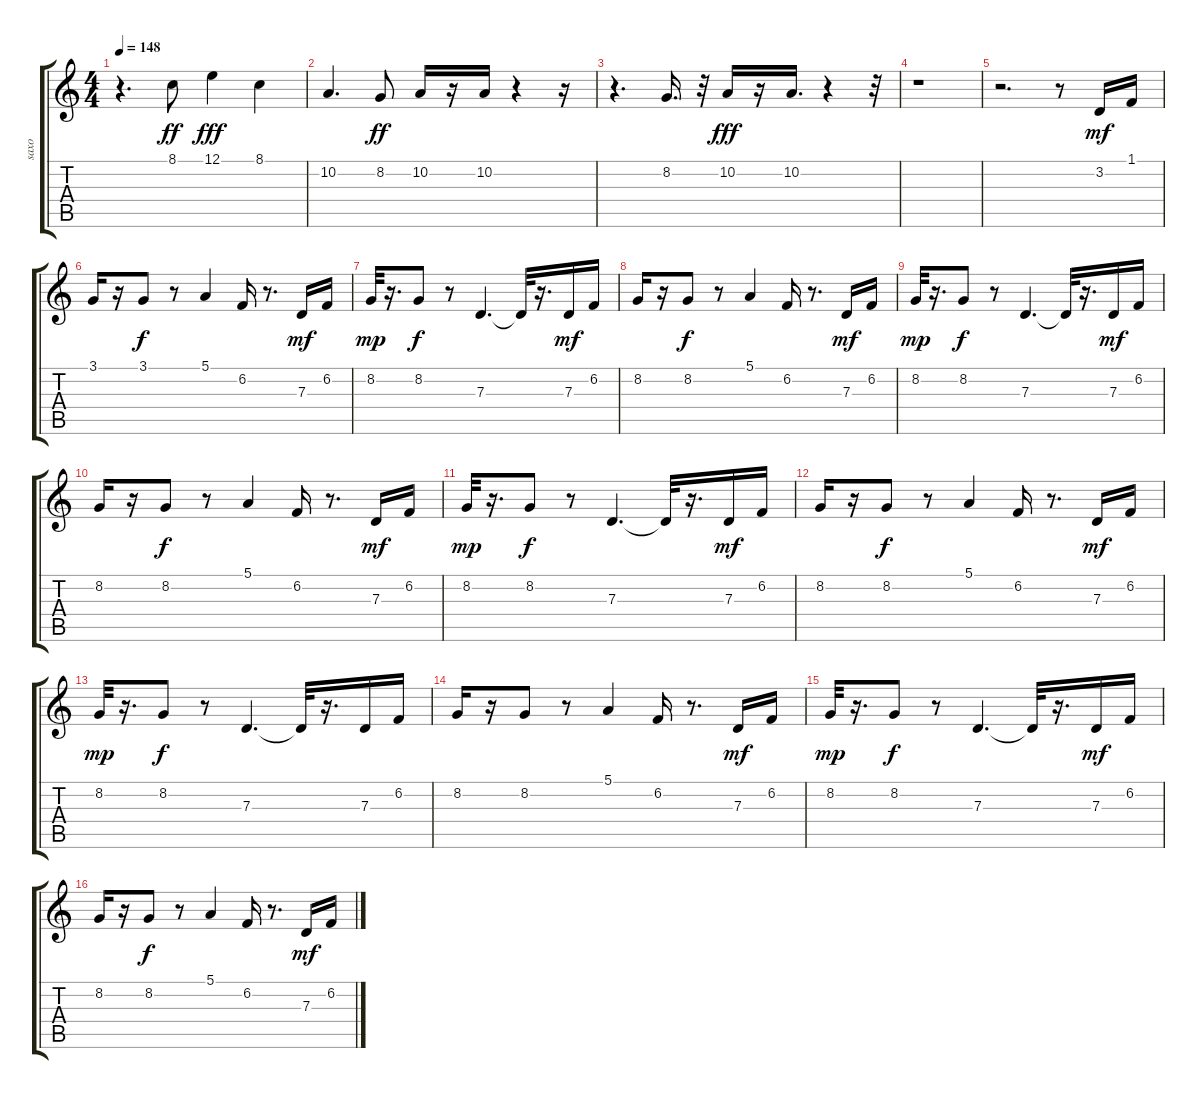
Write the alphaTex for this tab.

\track ("saxo                " "saxo      ") {instrument tenorsax}
\staff {score tabs}
\tuning (E4 B3 G3 D3 A2 E2) {hide}
\ts (4 4)
\tempo 148
\clef g2
\ks c
r.4{d dy fff} 8.1.8{dy ff} 12.1.4{dy fff} 8.1.4 |
10.2.4{d} 8.2.8{dy ff} 10.2.16 r.16 10.2.16 r.4 r.16 |
r.4{d} 8.2.16{d} r.32 10.2.16{dy fff} r.16 10.2.16{d} r.4 r.32 |
r.1 |
r.2{d} r.8 3.2.16{dy mf} 1.1.16 |
3.1.16 r.16 3.1.8{dy f} r.8 5.1.4 6.2.16 r.8{d} 7.3.16{dy mf} 6.2.16 |
8.2.32{dy mp} r.16{d} 8.2.8{dy f} r.8 7.3.4{d} 7.3{t}.32 r.16{d} 7.3.16{dy mf} 6.2.16 |
8.2.16 r.16 8.2.8{dy f} r.8 5.1.4 6.2.16 r.8{d} 7.3.16{dy mf} 6.2.16 |
8.2.32{dy mp} r.16{d} 8.2.8{dy f} r.8 7.3.4{d} 7.3{t}.32 r.16{d} 7.3.16{dy mf} 6.2.16 |
8.2.16 r.16 8.2.8{dy f} r.8 5.1.4 6.2.16 r.8{d} 7.3.16{dy mf} 6.2.16 |
8.2.32{dy mp} r.16{d} 8.2.8{dy f} r.8 7.3.4{d} 7.3{t}.32 r.16{d} 7.3.16{dy mf} 6.2.16 |
8.2.16 r.16 8.2.8{dy f} r.8 5.1.4 6.2.16 r.8{d} 7.3.16{dy mf} 6.2.16 |
8.2.32{dy mp} r.16{d} 8.2.8{dy f} r.8 7.3.4{d} 7.3{t}.32 r.16{d} 7.3.16 6.2.16 |
8.2.16 r.16 8.2.8 r.8 5.1.4 6.2.16 r.8{d} 7.3.16{dy mf} 6.2.16 |
8.2.32{dy mp} r.16{d} 8.2.8{dy f} r.8 7.3.4{d} 7.3{t}.32 r.16{d} 7.3.16{dy mf} 6.2.16 |
8.2.16 r.16 8.2.8{dy f} r.8 5.1.4 6.2.16 r.8{d} 7.3.16{dy mf} 6.2.16
